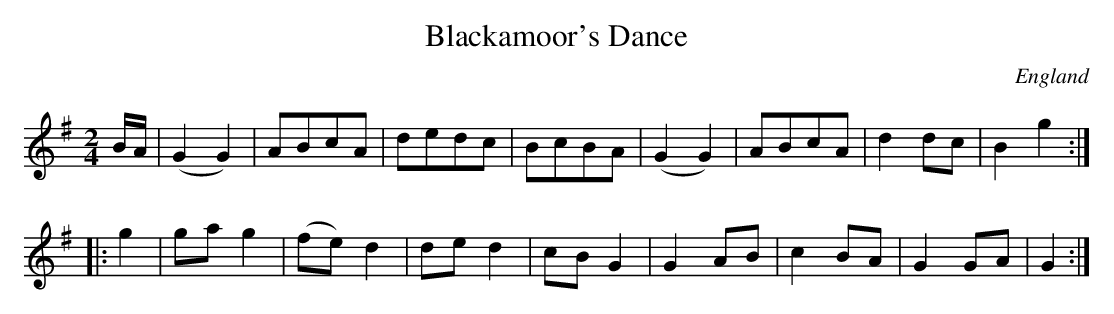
X:1
T:Blackamoor's Dance
L:1/8
M:2/4
O:England
K:G major
B/A/ |\
(G2 G2) | ABcA | dedc | BcBA | (G2 G2) | ABcA | d2dc | B2g2 ::
g2 |\
ga g2 | (fe) d2 | de d2 | cB G2 | G2AB | c2 BA | G2 GA | G2 :|
